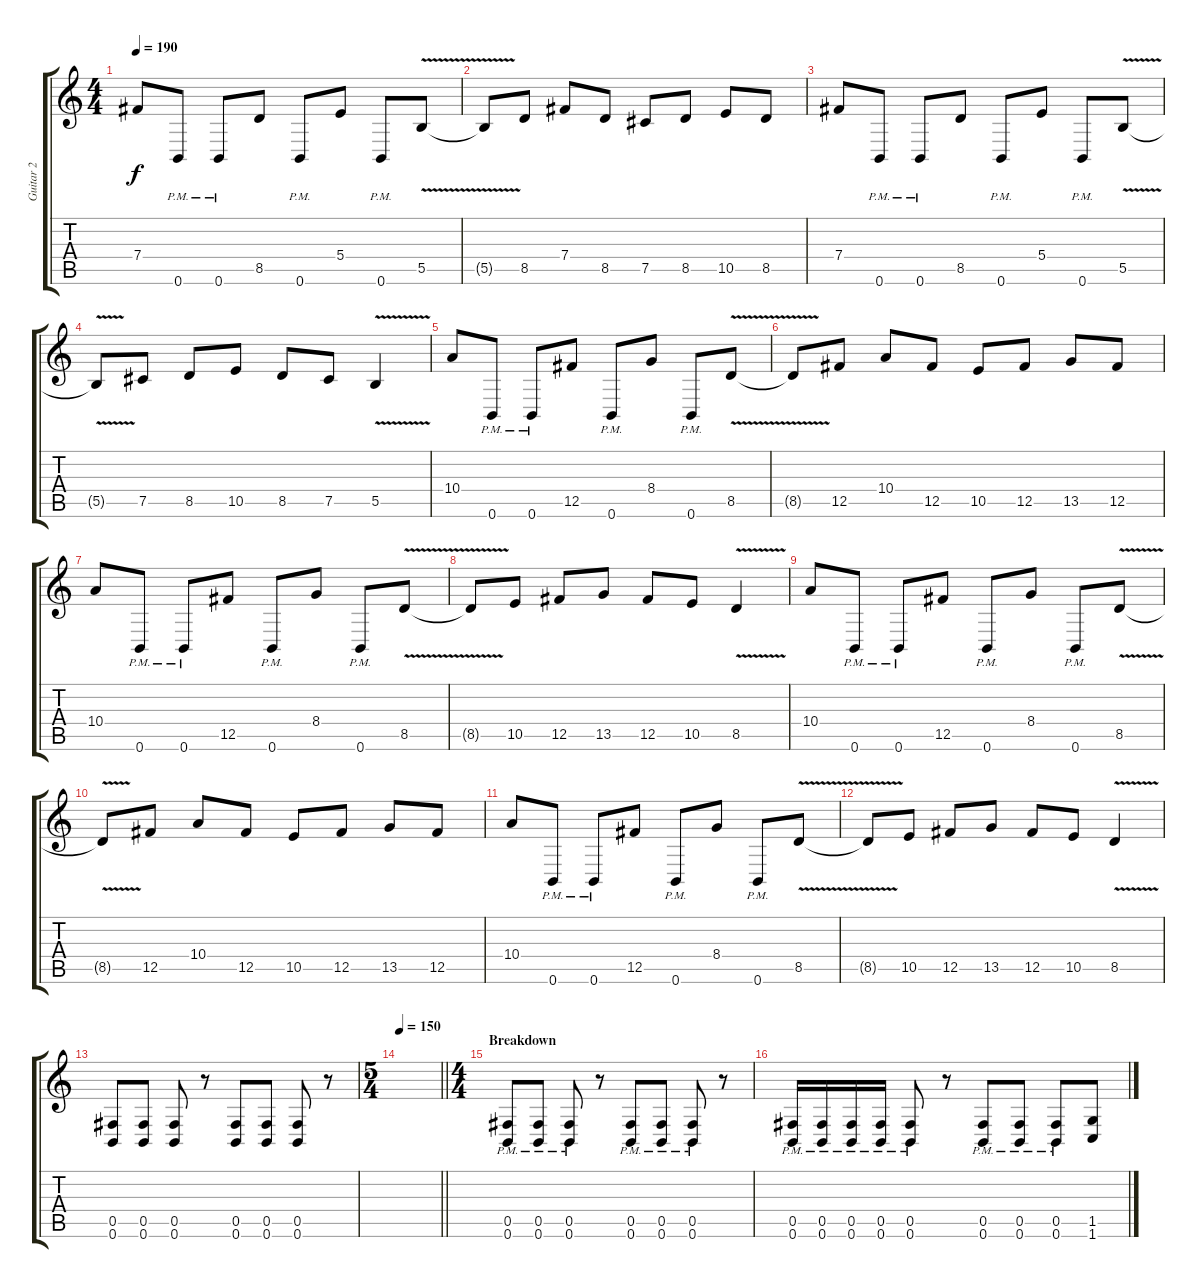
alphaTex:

\track ("Guitar 2" "Guitar 2") {instrument distortionguitar}
\staff {score tabs}
\tuning (Db4 Ab3 E3 B2 Gb2 B1) {hide}
\ts (4 4)
\tempo 190
\clef g2
\ks c
7.4.8{dy f} 0.6{pm}.8 0.6{pm}.8 8.5.8 0.6{pm}.8 5.4.8 0.6{pm}.8 5.5{v}.8 |
5.5{t}.8 8.5.8 7.4.8 8.5.8 7.5.8 8.5.8 10.5.8 8.5.8 |
7.4.8 0.6{pm}.8 0.6{pm}.8 8.5.8 0.6{pm}.8 5.4.8 0.6{pm}.8 5.5{v}.8 |
5.5{t}.8 7.5.8 8.5.8 10.5.8 8.5.8 7.5.8 5.5{v}.4 |
10.4.8 0.6{pm}.8 0.6{pm}.8 12.5.8 0.6{pm}.8 8.4.8 0.6{pm}.8 8.5{v}.8 |
8.5{t}.8 12.5.8 10.4.8 12.5.8 10.5.8 12.5.8 13.5.8 12.5.8 |
10.4.8 0.6{pm}.8 0.6{pm}.8 12.5.8 0.6{pm}.8 8.4.8 0.6{pm}.8 8.5{v}.8 |
8.5{t}.8 10.5.8 12.5.8 13.5.8 12.5.8 10.5.8 8.5{v}.4 |
10.4.8 0.6{pm}.8 0.6{pm}.8 12.5.8 0.6{pm}.8 8.4.8 0.6{pm}.8 8.5{v}.8 |
8.5{t}.8 12.5.8 10.4.8 12.5.8 10.5.8 12.5.8 13.5.8 12.5.8 |
10.4.8 0.6{pm}.8 0.6{pm}.8 12.5.8 0.6{pm}.8 8.4.8 0.6{pm}.8 8.5{v}.8 |
8.5{t}.8 10.5.8 12.5.8 13.5.8 12.5.8 10.5.8 8.5{v}.4 |
(0.5 0.6).8 (0.5 0.6).8 (0.5 0.6).8 r.8 (0.5 0.6).8 (0.5 0.6).8 (0.5 0.6).8 r.8 |
\ts (5 4)
\tempo 150
\barLineRight lightlight
|
\ts (4 4)
\section ("" "Breakdown")
(0.5{pm} 0.6{pm}).8 (0.5{pm} 0.6{pm}).8 (0.5{pm} 0.6{pm}).8 r.8 (0.5{pm} 0.6{pm}).8 (0.5{pm} 0.6{pm}).8 (0.5{pm} 0.6{pm}).8 r.8 |
(0.5{pm} 0.6{pm}).16 (0.5{pm} 0.6{pm}).16 (0.5{pm} 0.6{pm}).16 (0.5{pm} 0.6{pm}).16 (0.5{pm} 0.6{pm}).8 r.8 (0.5{pm} 0.6{pm}).8 (0.5{pm} 0.6{pm}).8 (0.5{pm} 0.6{pm}).8 (1.5 1.6).8
